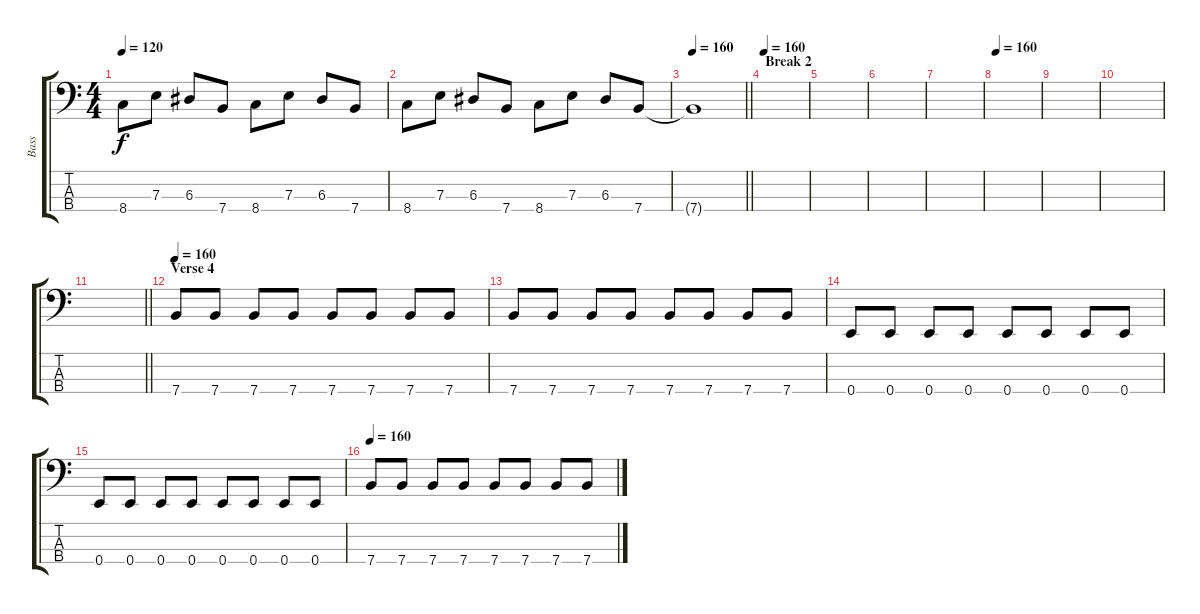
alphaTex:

\track ("Bass" "Bass") {instrument electricbasspick}
\staff {score tabs}
\tuning (G2 D2 A1 E1) {hide}
\ts (4 4)
\tempo 120
\clef f4
\ks c
8.4.8{dy f} 7.3.8 6.3.8 7.4.8 8.4.8 7.3.8 6.3.8 7.4.8 |
8.4.8 7.3.8 6.3.8 7.4.8 8.4.8 7.3.8 6.3.8 7.4.8 |
\tempo 160
\barLineRight lightlight
7.4{t}.1 |
\section ("" "Break 2")
\tempo 160
|
|
|
|
\tempo 160
|
|
|
\barLineRight lightlight
|
\section ("" "Verse 4")
\tempo 160
7.4.8 7.4.8 7.4.8 7.4.8 7.4.8 7.4.8 7.4.8 7.4.8 |
7.4.8 7.4.8 7.4.8 7.4.8 7.4.8 7.4.8 7.4.8 7.4.8 |
0.4.8 0.4.8 0.4.8 0.4.8 0.4.8 0.4.8 0.4.8 0.4.8 |
0.4.8 0.4.8 0.4.8 0.4.8 0.4.8 0.4.8 0.4.8 0.4.8 |
\tempo 160
7.4.8 7.4.8 7.4.8 7.4.8 7.4.8 7.4.8 7.4.8 7.4.8
